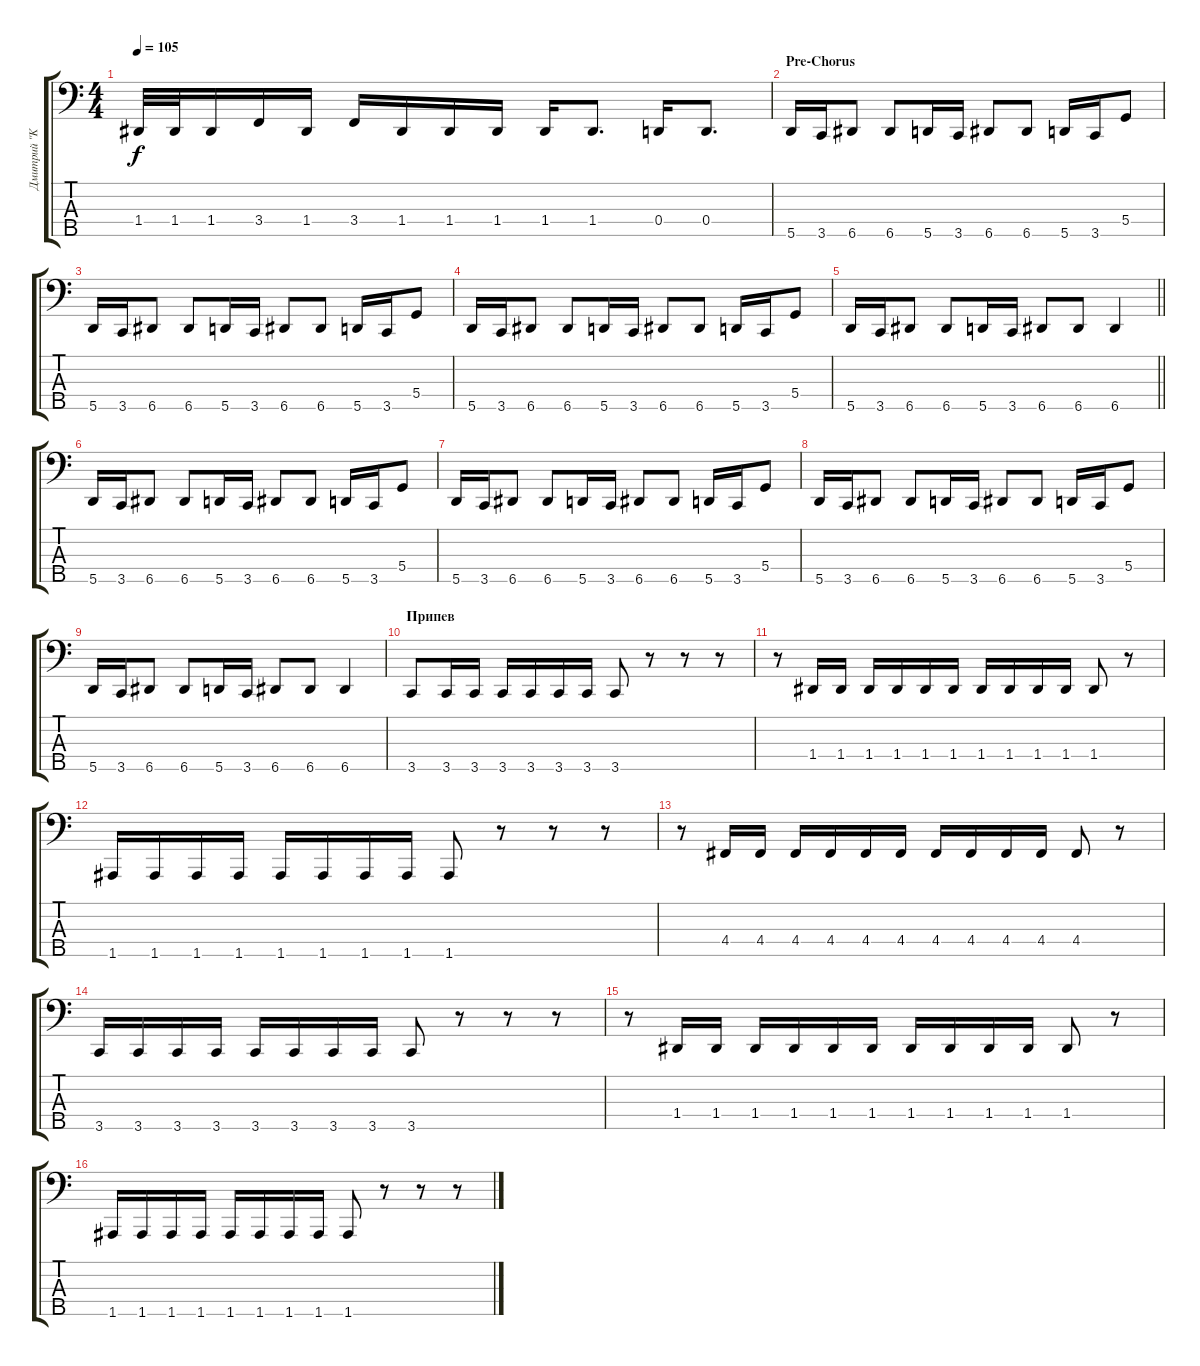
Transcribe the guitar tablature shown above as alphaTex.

\track ("Дмитрий \"Kawazu\" Голяшев" "Дмитрий \"K") {instrument electricbassfinger}
\staff {score tabs}
\tuning (F2 C2 G1 D1 A0) {hide}
\ts (4 4)
\tempo 105
\clef f4
\ks c
1.4.32{dy f} 1.4.32 1.4.16 3.4.16 1.4.16 3.4.16 1.4.16 1.4.16 1.4.16 1.4.16 1.4.8{d} 0.4.16 0.4.8{d} |
\section ("" "Pre-Chorus")
5.5.16 3.5.16 6.5.8 6.5.8 5.5.16 3.5.16 6.5.8 6.5.8 5.5.16 3.5.16 5.4.8 |
5.5.16 3.5.16 6.5.8 6.5.8 5.5.16 3.5.16 6.5.8 6.5.8 5.5.16 3.5.16 5.4.8 |
5.5.16 3.5.16 6.5.8 6.5.8 5.5.16 3.5.16 6.5.8 6.5.8 5.5.16 3.5.16 5.4.8 |
\barLineRight lightlight
5.5.16 3.5.16 6.5.8 6.5.8 5.5.16 3.5.16 6.5.8 6.5.8 6.5.4 |
5.5.16 3.5.16 6.5.8 6.5.8 5.5.16 3.5.16 6.5.8 6.5.8 5.5.16 3.5.16 5.4.8 |
5.5.16 3.5.16 6.5.8 6.5.8 5.5.16 3.5.16 6.5.8 6.5.8 5.5.16 3.5.16 5.4.8 |
5.5.16 3.5.16 6.5.8 6.5.8 5.5.16 3.5.16 6.5.8 6.5.8 5.5.16 3.5.16 5.4.8 |
5.5.16 3.5.16 6.5.8 6.5.8 5.5.16 3.5.16 6.5.8 6.5.8 6.5.4 |
\section ("" "Припев")
3.5.8 3.5.16 3.5.16 3.5.16 3.5.16 3.5.16 3.5.16 3.5.8 r.8 r.8 r.8 |
r.8 1.4.16 1.4.16 1.4.16 1.4.16 1.4.16 1.4.16 1.4.16 1.4.16 1.4.16 1.4.16 1.4.8 r.8 |
1.5.16 1.5.16 1.5.16 1.5.16 1.5.16 1.5.16 1.5.16 1.5.16 1.5.8 r.8 r.8 r.8 |
r.8 4.4.16 4.4.16 4.4.16 4.4.16 4.4.16 4.4.16 4.4.16 4.4.16 4.4.16 4.4.16 4.4.8 r.8 |
3.5.16 3.5.16 3.5.16 3.5.16 3.5.16 3.5.16 3.5.16 3.5.16 3.5.8 r.8 r.8 r.8 |
r.8 1.4.16 1.4.16 1.4.16 1.4.16 1.4.16 1.4.16 1.4.16 1.4.16 1.4.16 1.4.16 1.4.8 r.8 |
1.5.16 1.5.16 1.5.16 1.5.16 1.5.16 1.5.16 1.5.16 1.5.16 1.5.8 r.8 r.8 r.8
